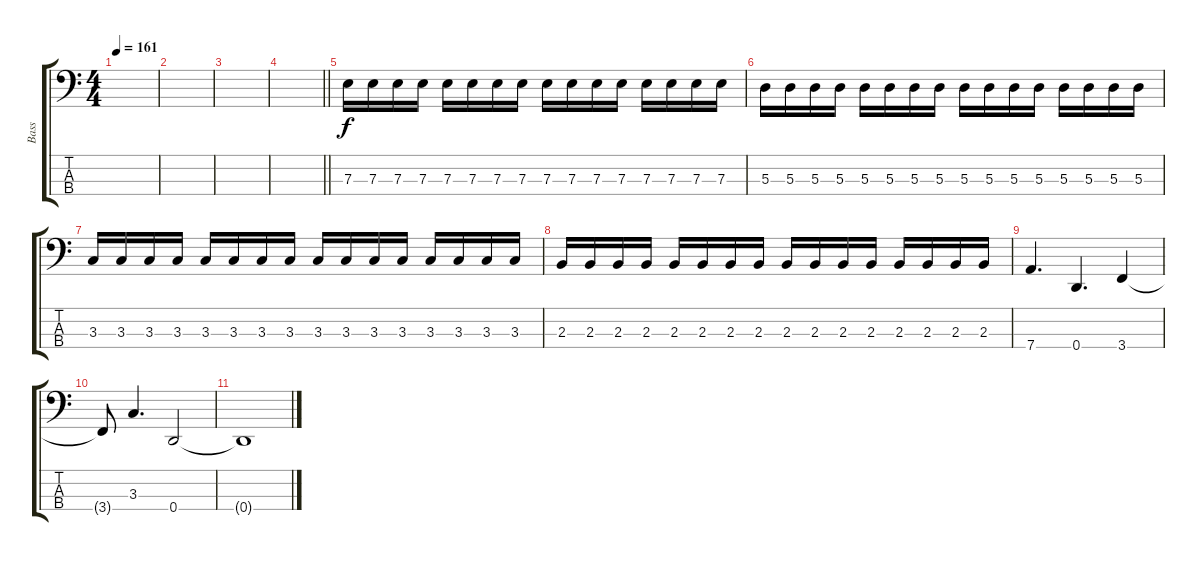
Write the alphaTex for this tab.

\track ("Bass" "Bass") {instrument electricbasspick}
\staff {score tabs}
\tuning (G2 D2 A1 D1) {hide}
\ts (4 4)
\tempo 161
\clef f4
\ks c
|
|
|
\barLineRight lightlight
|
7.3.16{instrument electricbassfinger} 7.3.16 7.3.16 7.3.16 7.3.16 7.3.16 7.3.16 7.3.16 7.3.16 7.3.16 7.3.16 7.3.16 7.3.16 7.3.16 7.3.16 7.3.16 |
5.3.16 5.3.16 5.3.16 5.3.16 5.3.16 5.3.16 5.3.16 5.3.16 5.3.16 5.3.16 5.3.16 5.3.16 5.3.16 5.3.16 5.3.16 5.3.16 |
3.3.16 3.3.16 3.3.16 3.3.16 3.3.16 3.3.16 3.3.16 3.3.16 3.3.16 3.3.16 3.3.16 3.3.16 3.3.16 3.3.16 3.3.16 3.3.16 |
2.3.16 2.3.16 2.3.16 2.3.16 2.3.16 2.3.16 2.3.16 2.3.16 2.3.16 2.3.16 2.3.16 2.3.16 2.3.16 2.3.16 2.3.16 2.3.16 |
7.4.4{d instrument electricbasspick} 0.4.4{d} 3.4.4 |
3.4{t}.8 3.3.4{d} 0.4.2 |
0.4{t}.1
